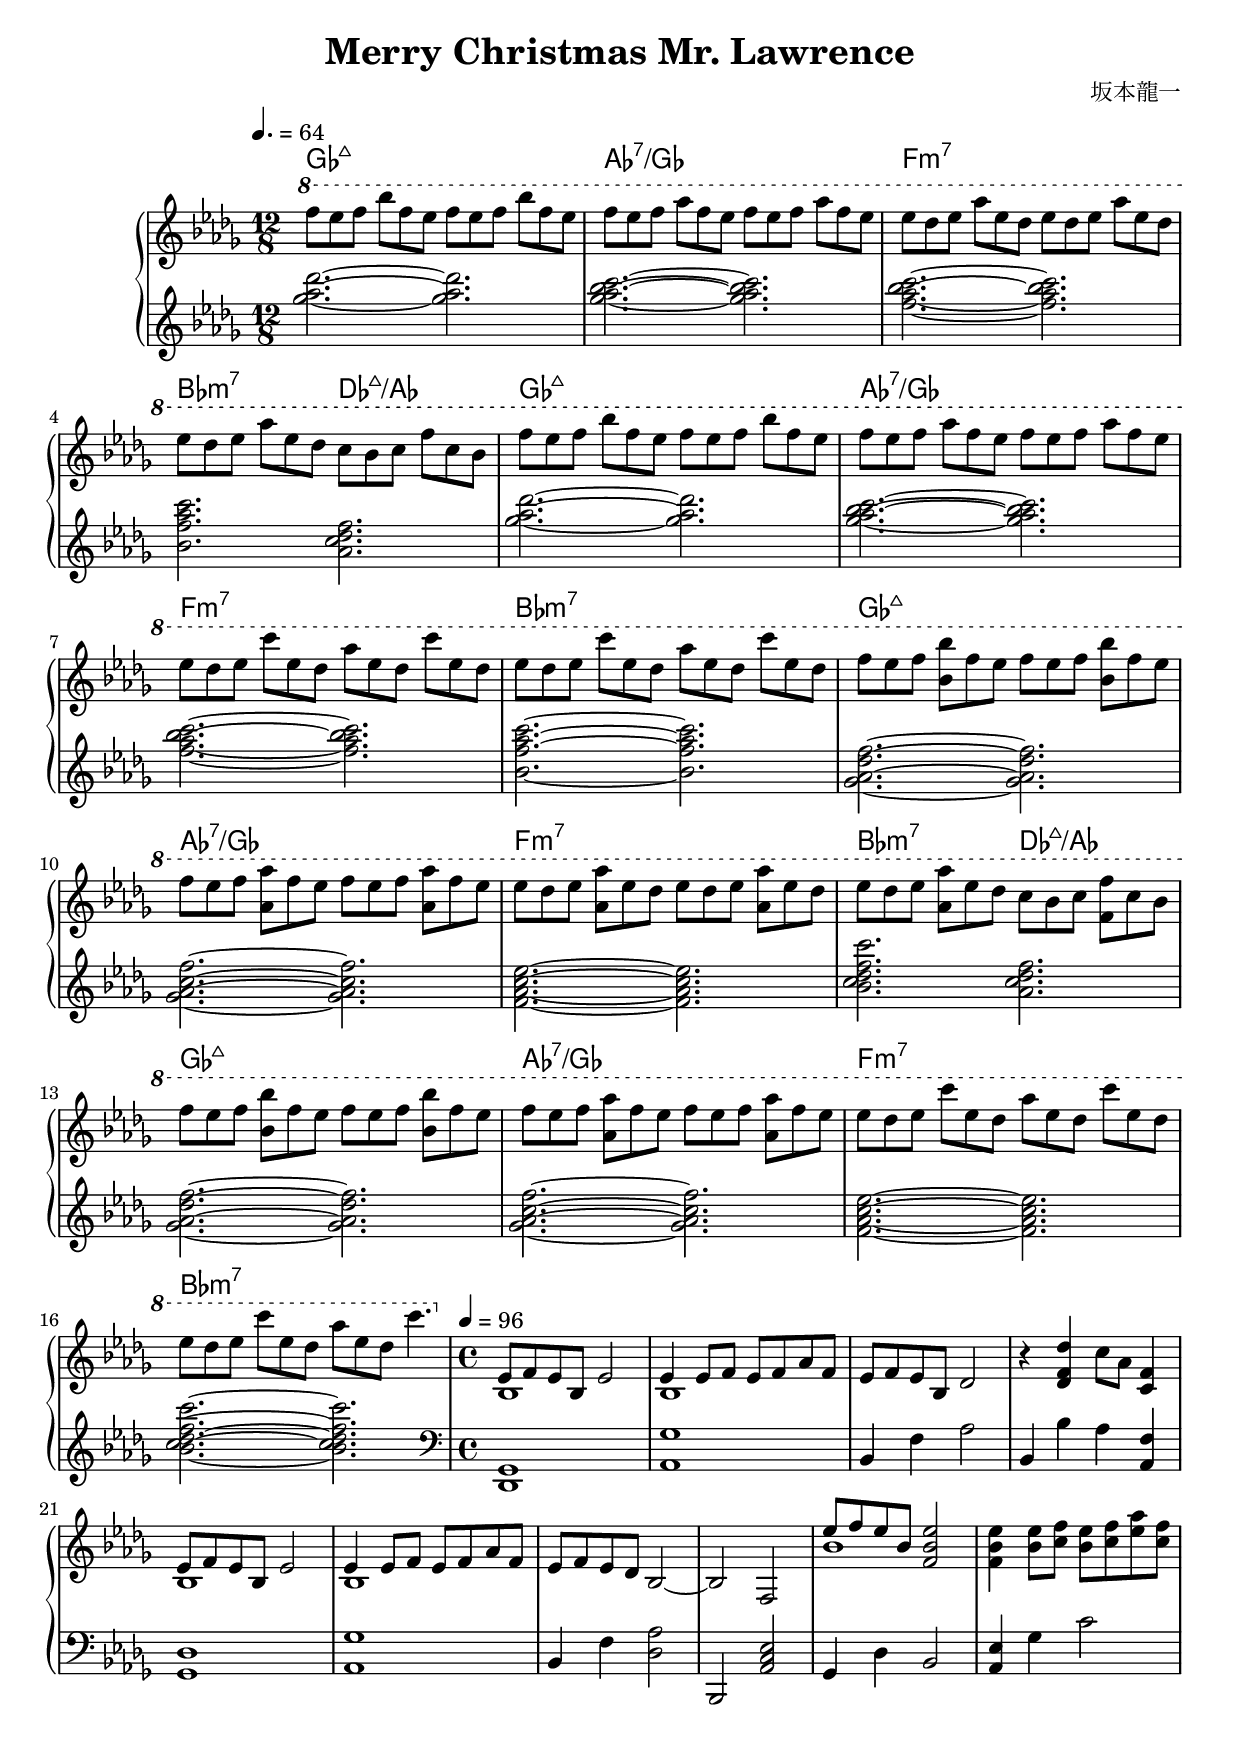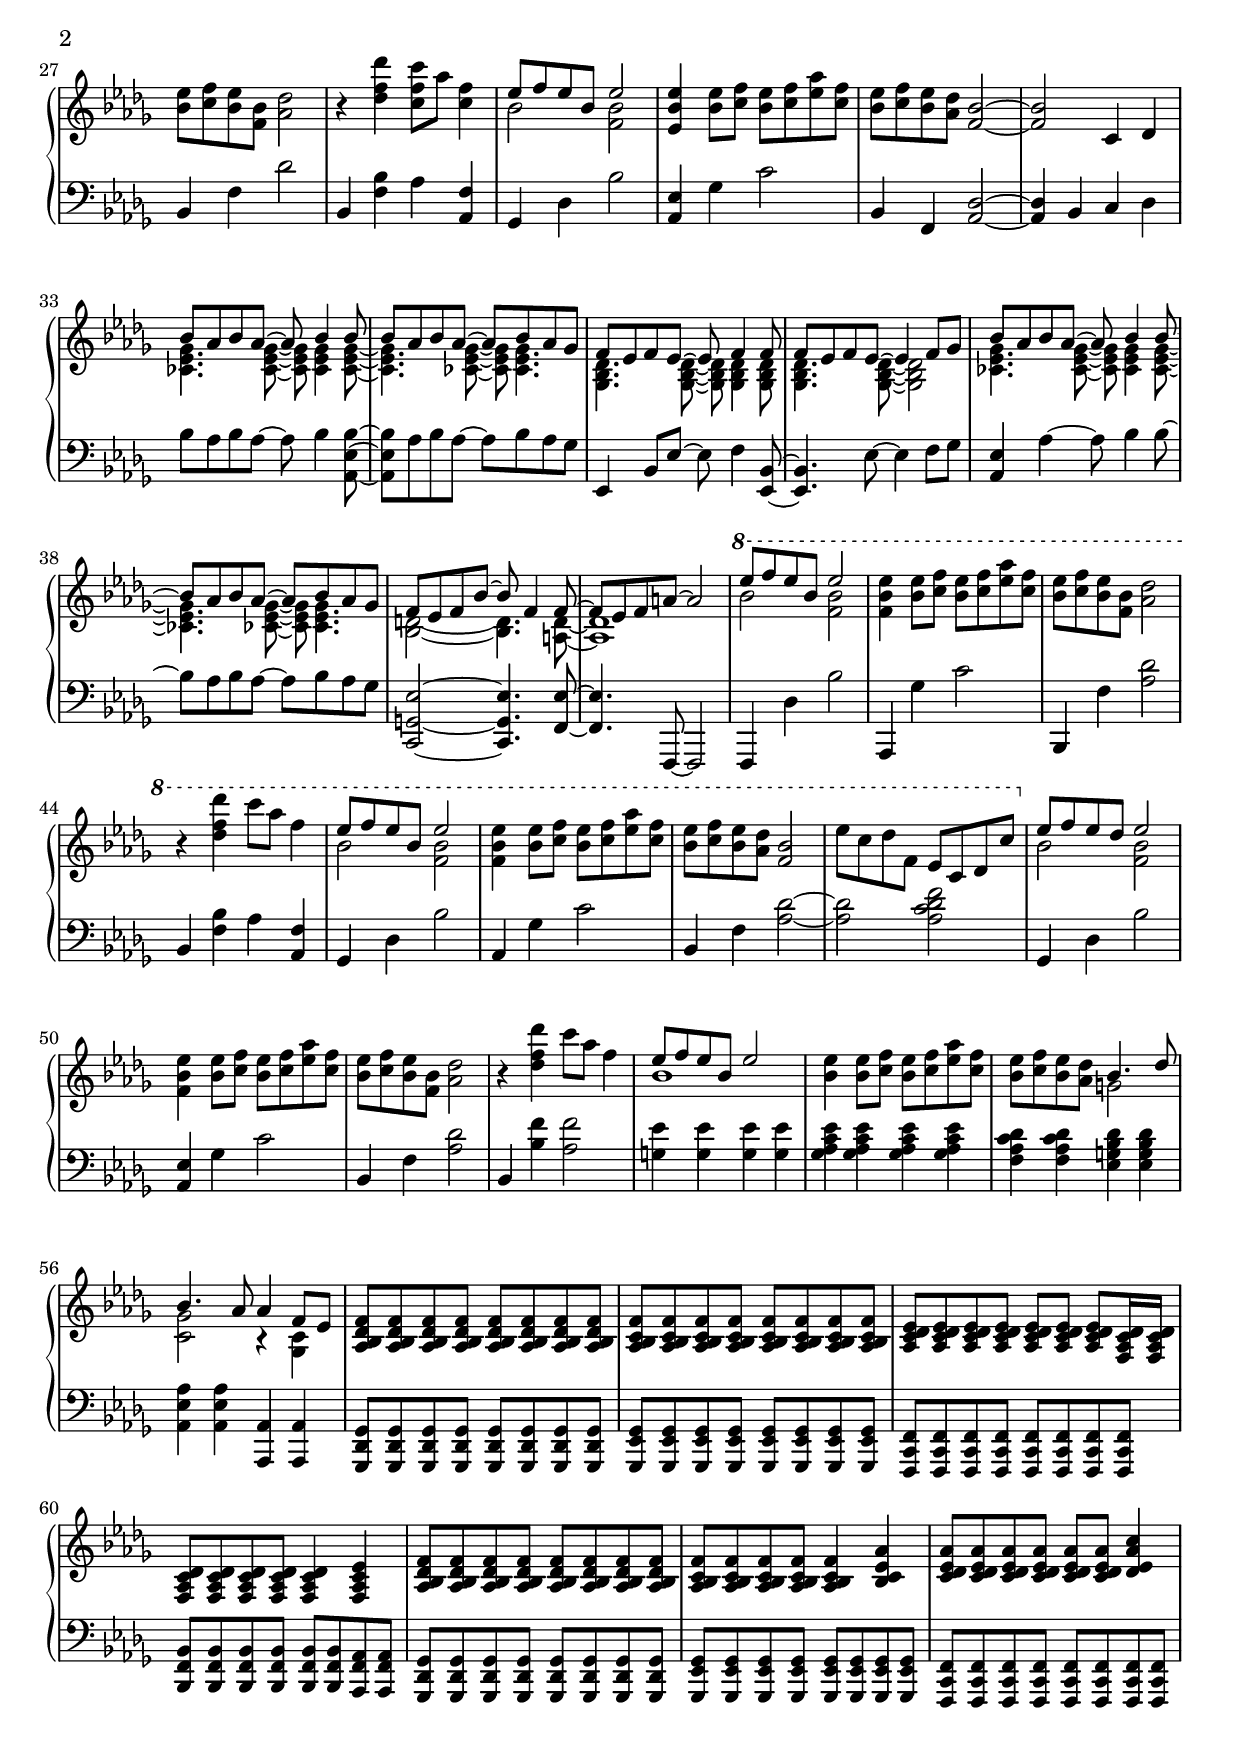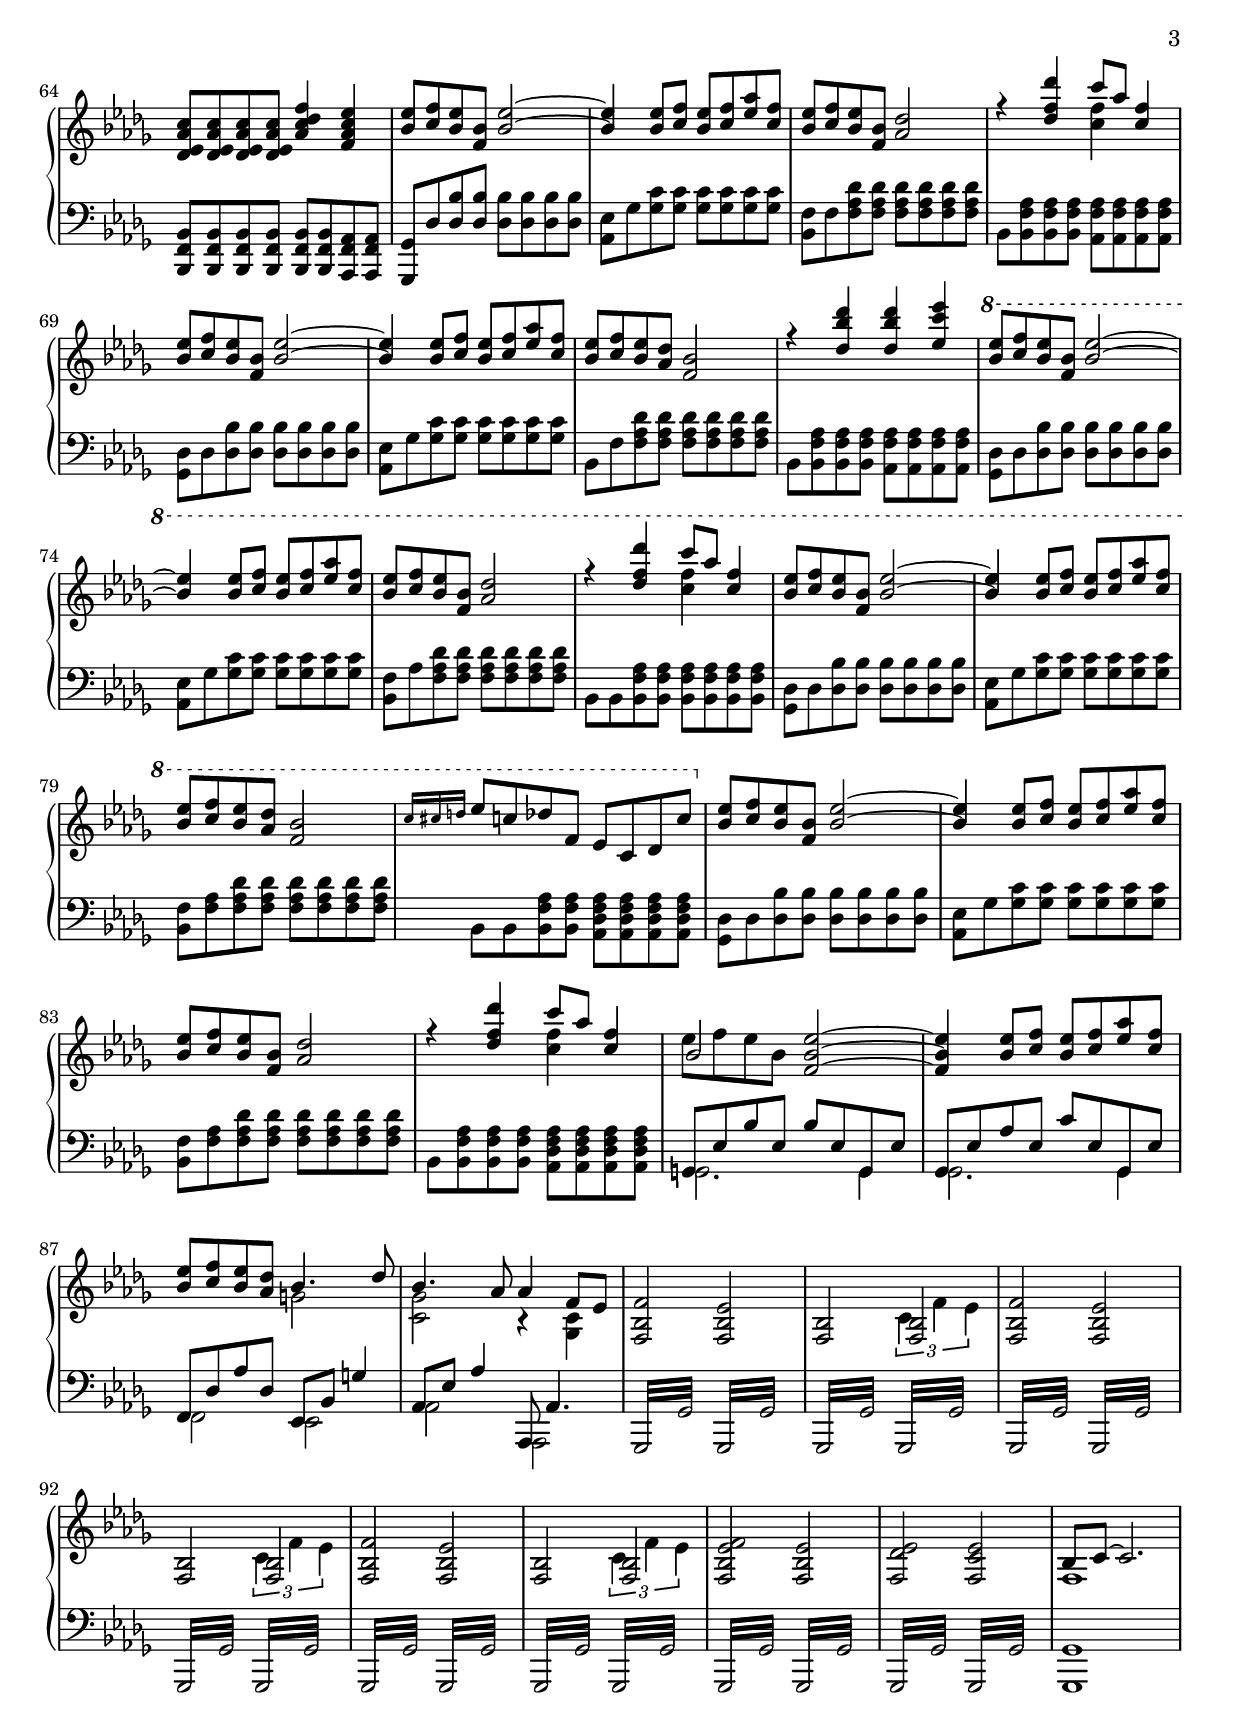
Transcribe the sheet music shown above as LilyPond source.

\header {
  title = "Merry Christmas Mr. Lawrence"
  composer = "坂本龍一"
}

upper = \relative des' {\key des \major \time 12/8 \clef treble \tempo 4.=64

    \ottava #1

    f''8 ees f bes f ees f ees f bes f ees |
    f ees f aes f ees f ees f aes f ees |
    ees des ees aes ees des ees des ees aes ees des |
    ees des ees aes ees des c bes c f c bes |
    f' ees f bes f ees f ees f bes f ees |
    f ees f aes f ees f ees f aes f ees |
    ees des ees c' ees, des aes' ees des c' ees, des |
    ees des ees c' ees, des aes' ees des c' ees, des |
    f ees f <bes bes,> f ees f ees f <bes bes,> f ees |
    f ees f <aes aes,> f ees f ees f <aes aes,> f ees |
    ees des ees <aes aes,> ees des ees des ees <aes aes,> ees des |
    ees des ees <aes aes,> ees des c bes c <f f,> c bes |
    f' ees f <bes bes,> f ees f ees f <bes bes,> f ees |
    f ees f <aes aes,> f ees f ees f <aes aes,> f ees |
    ees des ees c' ees, des aes' ees des c' ees, des |
    ees des ees c' ees, des aes' ees des c'4. |

    \time 4/4 \ottava #0 \tempo 4 =96

    <<{ees,,,8 f ees bes ees2}\\{bes1}>>| <<{ees4 ees8 f ees f aes f}\\{bes,1}>> |
    ees8 f ees bes des2 | r4 <des f des'>4 c'8 aes <f c>4 |

    <<{ees8 f ees bes ees2}\\{bes1}>>| <<{ees4 ees8 f ees f aes f}\\{bes,1}>> |
    ees8 f ees des bes2~ | bes f |

    <<{ees''8 f ees bes <ees~ bes~ f~>2}\\{bes1}>>| <ees bes f>4 <ees bes>8 <f c>  <ees bes> <f c> <aes ees> <f c> |
    <ees bes> <f c> <ees bes> <bes f> <des aes>2 | r4 <des f des'> <c f c'>8 aes' <c, f>4 |
 
    <<{ees8 f ees bes ees2~}\\{bes2 <bes f>~}>>|
    <ees bes ees,>4 <ees bes>8 <f c> <ees bes> <f c> <aes ees> <f c>|
    <ees bes> <f c> <ees bes> <des aes> <bes f>2~ | <bes f> c,4 des |

    <<{bes'8 aes bes aes~ aes bes4 bes8}\\{<ces, ees ges>4. <ces ees ges>8~ <ces ees ges>8 <ces ees ges>4 <ces ees ges>8~}>> |
    <<{bes'8 aes bes aes~ aes bes aes ges}\\{<ces, ees ges>4. <ces ees ges>8~ <ces ees ges>8 <ces ees ges>4.}>>
    <<{f8 ees f ees~ ees f4 f8}\\{<ges, bes des>4. <ges bes des>8~ <ges bes des> <ges bes des>4 <ges bes des>8}>> |
    <<{f'8 ees f ees~ ees4 f8 ges}\\{<ges, bes des>4. <ges bes des>8~ <ges bes des>2}>> |
    <<{bes'8 aes bes aes~ aes bes4 bes8~}\\{<ces, ees ges>4. <ces ees ges>8~ <ces ees ges>8 <ces ees ges>4 <ces ees ges>8~}>> |
    <<{bes'8 aes bes aes~ aes bes aes ges}\\{<ces, ees ges>4. <ces ees ges>8~ <ces ees ges>8 <ces ees ges>4.}>>

    <<{f8 ees f bes~ bes f4 f8~}\\{<bes, d>2~ <bes d>4. <d a>8~}>> | <<{f8 ees f a~ a2}\\{<d, a>1}>> |
	
	\ottava #1
	<<{ees''8 f ees bes ees2~}\\{bes2 <bes f>~}>> |
	<ees bes f>4 <ees bes>8 <f c> <ees bes> <f c> <aes ees> <f c> |
	<ees bes> <f c> <ees bes> <bes f> <aes des>2 |
	r4 <des f des'> c'8 aes f4 |
	<<{ees8 f ees bes ees2~}\\{bes2 <bes f>~}>> |
	<ees bes f>4 <ees bes>8 <f c> <ees bes> <f c> <aes ees> <f c> |
	<ees bes> <f c> <ees bes> <des aes> <bes f>2 |
	ees8 c des f, ees c des c'|
	
	\ottava #0
	<<{ees,8 f ees des ees2~}\\{bes2 <bes f>~}>> |
	<ees bes f>4 <ees bes>8 <f c> <ees bes> <f c> <aes ees> <f c> |
	<ees bes> <f c> <ees bes> <bes f> <aes des>2 |
	r4 <des f des'> c'8 aes f4 |
	<<{ees8 f ees bes ees2~}\\{bes1~}>> |
	<ees bes>4 <ees bes>8 <f c> <ees bes> <f c> <aes ees> <f c> |
	<ees bes>8 <f c> <ees bes> <des aes> <<{\voiceOne bes4. des8} \new Voice {\voiceTwo g,2}>>|
	<<{bes4. aes8 aes4 f8 ees}\\{<ges c,>2 r4 <ges, c>}>> |
	
	<aes bes des f>8 <aes bes des f> <aes bes des f> <aes bes des f> <aes bes des f> <aes bes des f> <aes bes des f> <aes bes des f> |
	<aes bes c f> <aes bes c f> <aes bes c f> <aes bes c f> <aes bes c f> <aes bes c f> <aes bes c f> <aes bes c f> |
	<aes c des ees> <aes c des ees> <aes c des ees> <aes c des ees> <aes c des ees> <aes c des ees> <aes c des ees> <f aes c des>16 <f aes c des> |
	<f aes c des>8 <f aes c des> <f aes c des> <f aes c des> <f aes c des>4 <f aes c ees> |
	<aes bes des f>8 <aes bes des f> <aes bes des f> <aes bes des f> <aes bes des f> <aes bes des f> <aes bes des f> <aes bes des f> |
	<aes bes c f> <aes bes c f> <aes bes c f> <aes bes c f> <aes bes c f>4 <bes c ees aes> |
	<c des ees aes>8 <c des ees aes> <c des ees aes> <c des ees aes> <c des ees aes> <c des ees aes> <des ees aes c>4 |
	<des ees aes c>8 <des ees aes c> <des ees aes c> <des ees aes c> <aes' c des f>4 <f aes c ees> |
	
	<ees' bes>8 <f c> <ees bes> <bes f> <ees bes>2~ |
	<ees bes>4 <ees bes>8 <f c> <ees bes> <f c> <aes ees> <f c> |
	<ees bes> <f c> <ees bes> <bes f> <des aes>2 |
	r4 <des f des'> <<{\voiceOne c'8 aes} \new Voice {\voiceTwo <f c>4}>> <f c>4 |
	<ees bes>8 <f c> <ees bes> <bes f> <ees bes>2~ |
	<ees bes>4 <ees bes>8 <f c> <ees bes> <f c> <aes ees> <f c> |
	<ees bes> <f c> <ees bes> <des aes> <bes f>2 |
	r4 <des bes' des> <des bes' des> <ees c' ees> |
	
	\ottava #1
	<ees' bes>8 <f c> <ees bes> <bes f> <ees bes>2~ |
	<ees bes>4 <ees bes>8 <f c> <ees bes> <f c> <aes ees> <f c> |
	<ees bes> <f c> <ees bes> <bes f> <des aes>2 |
	r4 <des f des'> <<{\voiceOne c'8 aes} \new Voice {\voiceTwo <f c>4}>> <f c>4 |
	<ees bes>8 <f c> <ees bes> <bes f> <ees bes>2~ |
	<ees bes>4 <ees bes>8 <f c> <ees bes> <f c> <aes ees> <f c> |
	<ees bes> <f c> <ees bes> <des aes> <bes f>2 |
	\grace {c16 cis d} ees8 c des f, ees c des c' |
	
	\ottava #0
	<ees, bes>8 <f c> <ees bes> <bes f> <ees bes>2~ |
	<ees bes>4 <ees bes>8 <f c> <ees bes> <f c> <aes ees> <f c> |
	<ees bes> <f c> <ees bes> <bes f> <des aes>2 |
	r4 <des f des'> <<{\voiceOne c'8 aes} \new Voice {\voiceTwo <f c>4}>> <f c>4 |
	<<{\voiceOne bes,2} \new Voice {\voiceTwo ees8 f ees bes}>> <f ees' bes>2~ |
	<f ees' bes>4 <ees' bes>8 <f c> <ees bes> <f c> <aes ees> <f c> |
	<ees bes> <f c> <ees bes> <des aes> <<{\voiceOne bes4. des8} \new Voice {\voiceTwo g,2}>> |
	<<{\voiceOne bes4. aes8 aes4 f8 ees} \new Voice {\voiceTwo <ges c,>2 r4 <c, ges>}>> |

	<f, bes f'>2 <f bes ees>|
	<f bes> <<{\voiceOne <f bes>2} \new Voice{\voiceTwo \tuplet 3/2{c'4 f ees}}>> |
	<f, bes f'>2 <f bes ees>|
	<f bes> <<{\voiceOne <f bes>2} \new Voice{\voiceTwo \tuplet 3/2{c'4 f ees}}>> |
	<f, bes f'>2 <f bes ees>|
	<f bes> <<{\voiceOne <f bes>2} \new Voice{\voiceTwo \tuplet 3/2{c'4 f ees}}>> |
	<f, bes ees f>2 <f bes ees>|
	<f des' ees>2 <f c' ees>|
	
	<<{bes8 c~ c2.}\\{f,1}>>
	
  }

lower = \relative des' {\key des \major \time 12/8 \clef treble
    <ges' aes des>2. ~<ges aes des>2. |
    <ges aes bes c> ~<ges aes bes c> |
    <f aes bes c> ~<f aes bes c> |
    <bes, f' aes c> <aes c des f> |
    <ges' aes des>2. ~<ges aes des>2. |
    <ges aes bes c> ~<ges aes bes c> |
    <f aes bes c> ~<f aes bes c> |
    <bes, f' aes c> ~<bes f' aes c> |
    <ges aes des f> ~<ges aes des f> |
    <ges aes c f> ~<ges aes c f> |
    <f aes c ees>~ <f aes c ees> |
    <bes c des f c'> <aes c des f> |
    <ges aes des f> ~<ges aes des f> |
    <ges aes c f> ~<ges aes c f> |
    <f aes c ees> ~<f aes c ees> |
    <bes c des f c'> ~<bes c des f c'> |

    \time 4/4  \clef bass

    <des,,, ges>1 | <aes' ges'> |
    bes4 f' aes2 | bes,4 bes' aes <f aes,> |
    <ges, des'>1 | <aes ges'> |
    bes4 f' <des aes'>2 | bes, <aes' c ees> |
    ges4 des' bes2 | <aes ees'>4 ges' c2 |
    bes,4 f' des'2 | bes,4 <bes' f> aes <f aes,> |
    ges,4 des' bes'2 | <aes, ees'>4 ges' c2 |
    bes,4 f <aes des>2~ | <aes des>4 bes c des |
	
	bes'8 aes bes aes~ aes bes4 <aes, ees' bes'>8~ |
	<aes ees' bes'> aes' bes aes~ aes bes aes ges |
	ees,4 bes'8 ees~ ees f4 <ees, bes'>8~ |
	<ees bes'>4. ees'8~ ees4 f8 ges |
	<aes, ees'>4 aes'4~ aes8 bes4 bes8~ |
	bes aes bes aes~ aes bes aes ges |
	<c,, g' ees'>2~ <c g' ees'>4. <f ees'>8~ | <f ees'>4. f,8~ f2 |
	
	f4 des'' bes'2| aes,,4 ges'' c2 | bes,,4 f'' <aes des>2 |
	bes,4 <bes' f> aes <aes, f'> | ges des' bes'2 | aes,4 ges' c2 |
	bes,4 f' <aes des>2~ | <aes des> <aes c des f> |
	
	ges,4 des' bes'2 | <aes, ees'>4 ges' c2 |
	bes,4 f' <aes des>2 | bes,4 <bes' f'> <aes f'>2 |
	<g ees'>4 <g ees'> <g ees'> <g ees'> |
	<ges aes c ees> <ges aes c ees> <ges aes c ees> <ges aes c ees> |
	<f aes c des> <f aes c des> <ees g bes des> <ees g bes des> |
	<aes ees aes,> <aes ees aes,> <aes, aes,> <aes aes,> |
	
	<ges, des' ges>8 <ges des' ges> <ges des' ges> <ges des' ges> <ges des' ges> <ges des' ges> <ges des' ges> <ges des' ges> |
	<ges ees' ges> <ges ees' ges> <ges ees' ges> <ges ees' ges> <ges ees' ges> <ges ees' ges> <ges ees' ges> <ges ees' ges> |
	<f c' f> <f c' f> <f c' f> <f c' f> <f c' f> <f c' f> <f c' f> <f c' f> |
	<bes f' bes> <bes f' bes> <bes f' bes> <bes f' bes> <bes f' bes> <bes f' bes> <aes f' aes> <aes f' aes> |
	<ges des' ges> <ges des' ges> <ges des' ges> <ges des' ges> <ges des' ges> <ges des' ges> <ges des' ges> <ges des' ges> |
	<ges ees' ges> <ges ees' ges> <ges ees' ges> <ges ees' ges> <ges ees' ges> <ges ees' ges> <ges ees' ges> <ges ees' ges> |
	<f c' f> <f c' f> <f c' f> <f c' f> <f c' f> <f c' f> <f c' f> <f c' f> |
	<bes f' bes> <bes f' bes> <bes f' bes> <bes f' bes> <bes f' bes> <bes f' bes> <aes f' aes> <aes f' aes> |
	
	<ges ges'>8 des'' <des bes'> <des bes'> <des bes'> <des bes'> <des bes'> <des bes'> |
	<aes ees'>8 ges' <ges c> <ges c> <ges c> <ges c> <ges c> <ges c> |
	<bes, f'>8 f' <f aes des> <f aes des> <f aes des> <f aes des> <f aes des> <f aes des> |
	bes, <bes f' aes> <bes f' aes> <bes f' aes> <aes f' aes> <aes f' aes> <aes f' aes> <aes f' aes> |
	<ges des'> des' <des bes'> <des bes'> <des bes'> <des bes'> <des bes'> <des bes'> |
	<aes ees'> ges' <ges c> <ges c> <ges c> <ges c> <ges c> <ges c> |
	bes, f' <f aes des> <f aes des> <f aes des> <f aes des> <f aes des> <f aes des> |
	bes, <bes f' aes> <bes f' aes> <bes f' aes> <aes f' aes> <aes f' aes> <aes f' aes> <aes f' aes> |

	<ges des'> des' <des bes'> <des bes'> <des bes'> <des bes'> <des bes'> <des bes'> |
	<aes ees'> ges' <ges c> <ges c> <ges c> <ges c> <ges c> <ges c> |
	<bes, f'> aes' <f aes des> <f aes des> <f aes des> <f aes des> <f aes des> <f aes des> |
	bes, bes <bes f' aes> <bes f' aes> <bes f' aes> <bes f' aes> <bes f' aes> <bes f' aes> |
	<ges des'> des' <des bes'> <des bes'> <des bes'> <des bes'> <des bes'> <des bes'> |
	<aes ees'> ges' <ges c> <ges c> <ges c> <ges c> <ges c> <ges c> |
	<bes, f'> <f' aes> <f aes des> <f aes des> <f aes des> <f aes des> <f aes des> <f aes des> |
	bes, bes <bes f' aes> <bes f' aes> <aes des f aes> <aes des f aes> <aes des f aes> <aes des f aes> 

	<ges des'> des' <des bes'> <des bes'> <des bes'> <des bes'> <des bes'> <des bes'> |
	<aes ees'> ges' <ges c> <ges c> <ges c> <ges c> <ges c> <ges c> |
	<bes, f'> <f' aes> <f aes des> <f aes des> <f aes des> <f aes des> <f aes des> <f aes des> |
	bes, <bes f' aes> <bes f' aes> <bes f' aes> <aes des f aes> <aes des f aes> <aes des f aes> <aes des f aes> 
	<<{g8 ees' bes' ees, bes' ees, g, ees'}\\{g,2. g4}>> |
	<<{ges8 ees' aes ees c' ees, ges, ees'}\\{ges,2. ges4}>> |
	<<{f8 des' aes' des, ees, bes' g'4}\\{f,2 ees}>> |
	<<{aes8 ees' aes4 aes,,8 aes'4.}\\{aes2 aes,}>> |

	\repeat tremolo 8{ges32 ges'} \repeat tremolo 8{ges,32 ges'} |
	\repeat tremolo 8{ges,32 ges'} \repeat tremolo 8{ges,32 ges'} |
	\repeat tremolo 8{ges,32 ges'} \repeat tremolo 8{ges,32 ges'} |
	\repeat tremolo 8{ges,32 ges'} \repeat tremolo 8{ges,32 ges'} |
	\repeat tremolo 8{ges,32 ges'} \repeat tremolo 8{ges,32 ges'} |
	\repeat tremolo 8{ges,32 ges'} \repeat tremolo 8{ges,32 ges'} |
	\repeat tremolo 8{ges,32 ges'} \repeat tremolo 8{ges,32 ges'} |
	\repeat tremolo 8{ges,32 ges'} \repeat tremolo 8{ges,32 ges'} |

	<ges, ges'>1 |
	
  }

chordsname = {\chordmode{
	ges1.:7+ | aes:7/ges | f:m7 |
	bes2.:m7  des:7+/aes |
	ges1.:7+ | aes:7/ges | f:m7 | bes:m7 |
	ges1.:7+ | aes:7/ges | f:m7 |
	bes2.:m7  des:7+/aes |
	ges1.:7+ | aes:7/ges | f:m7 | bes:m7 |

	}}


\score {<<
	\new ChordNames { \chordsname }
	
  	\new PianoStaff <<
    	
    	\new Staff \upper
    	\new Staff \lower
    >>
	>>
    \layout {}
  \midi {}

  }

  